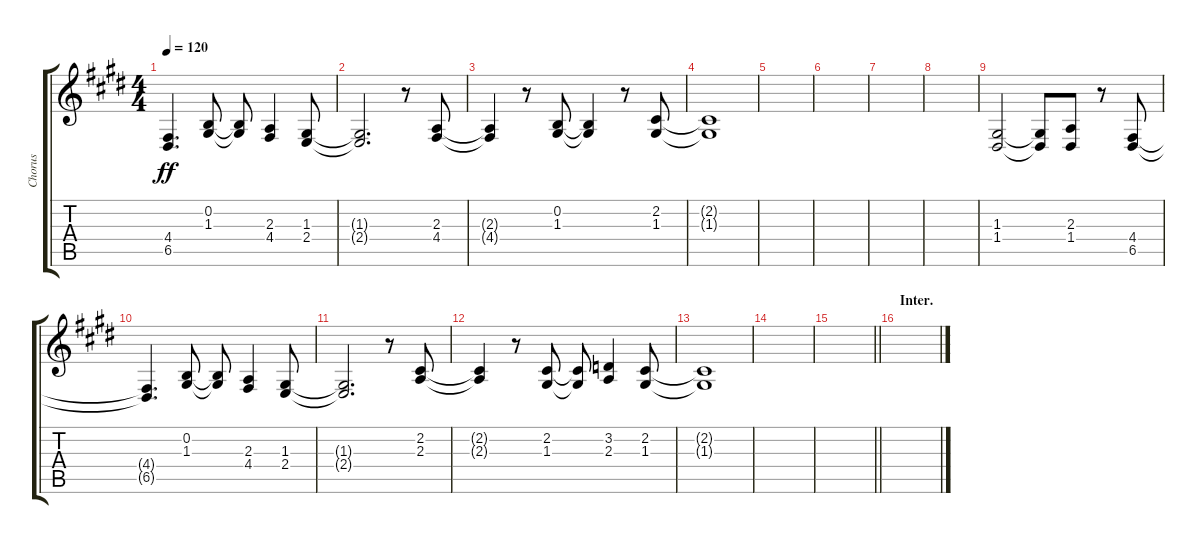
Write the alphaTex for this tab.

\track ("Chorus" "Chorus") {instrument altosax}
\staff {score tabs}
\tuning (E4 B3 G3 D3 A2 E2) {hide}
\ts (4 4)
\tempo 120
\clef g2
\ks e
(4.4{t} 6.5{t}).4{d dy ff} (0.2 1.3).8 (0.2{t} 1.3{t}).8 (2.3 4.4).4 (1.3 2.4).8 |
(1.3{t} 2.4{t}).2{d} r.8 (2.3 4.4).8 |
(2.3{t} 4.4{t}).4 r.8 (0.2 1.3).8 (0.2{t} 1.3{t}).4 r.8 (2.2 1.3).8 |
(2.2{t} 1.3{t}).1 |
|
|
|
|
(1.3 1.4).2 (1.3{t} 1.4{t}).8 (2.3 1.4).8 r.8 (4.4 6.5).8 |
(4.4{t} 6.5{t}).4{d} (0.2 1.3).8 (0.2{t} 1.3{t}).8 (2.3 4.4).4 (1.3 2.4).8 |
(1.3{t} 2.4{t}).2{d} r.8 (2.2 2.3).8 |
(2.2{t} 2.3{t}).4 r.8 (2.2 1.3).8 (2.2{t} 1.3{t}).8 (3.2 2.3).4 (2.2 1.3).8 |
(2.2{t} 1.3{t}).1 |
|
\barLineRight lightlight
|
\section ("" "Inter.")
